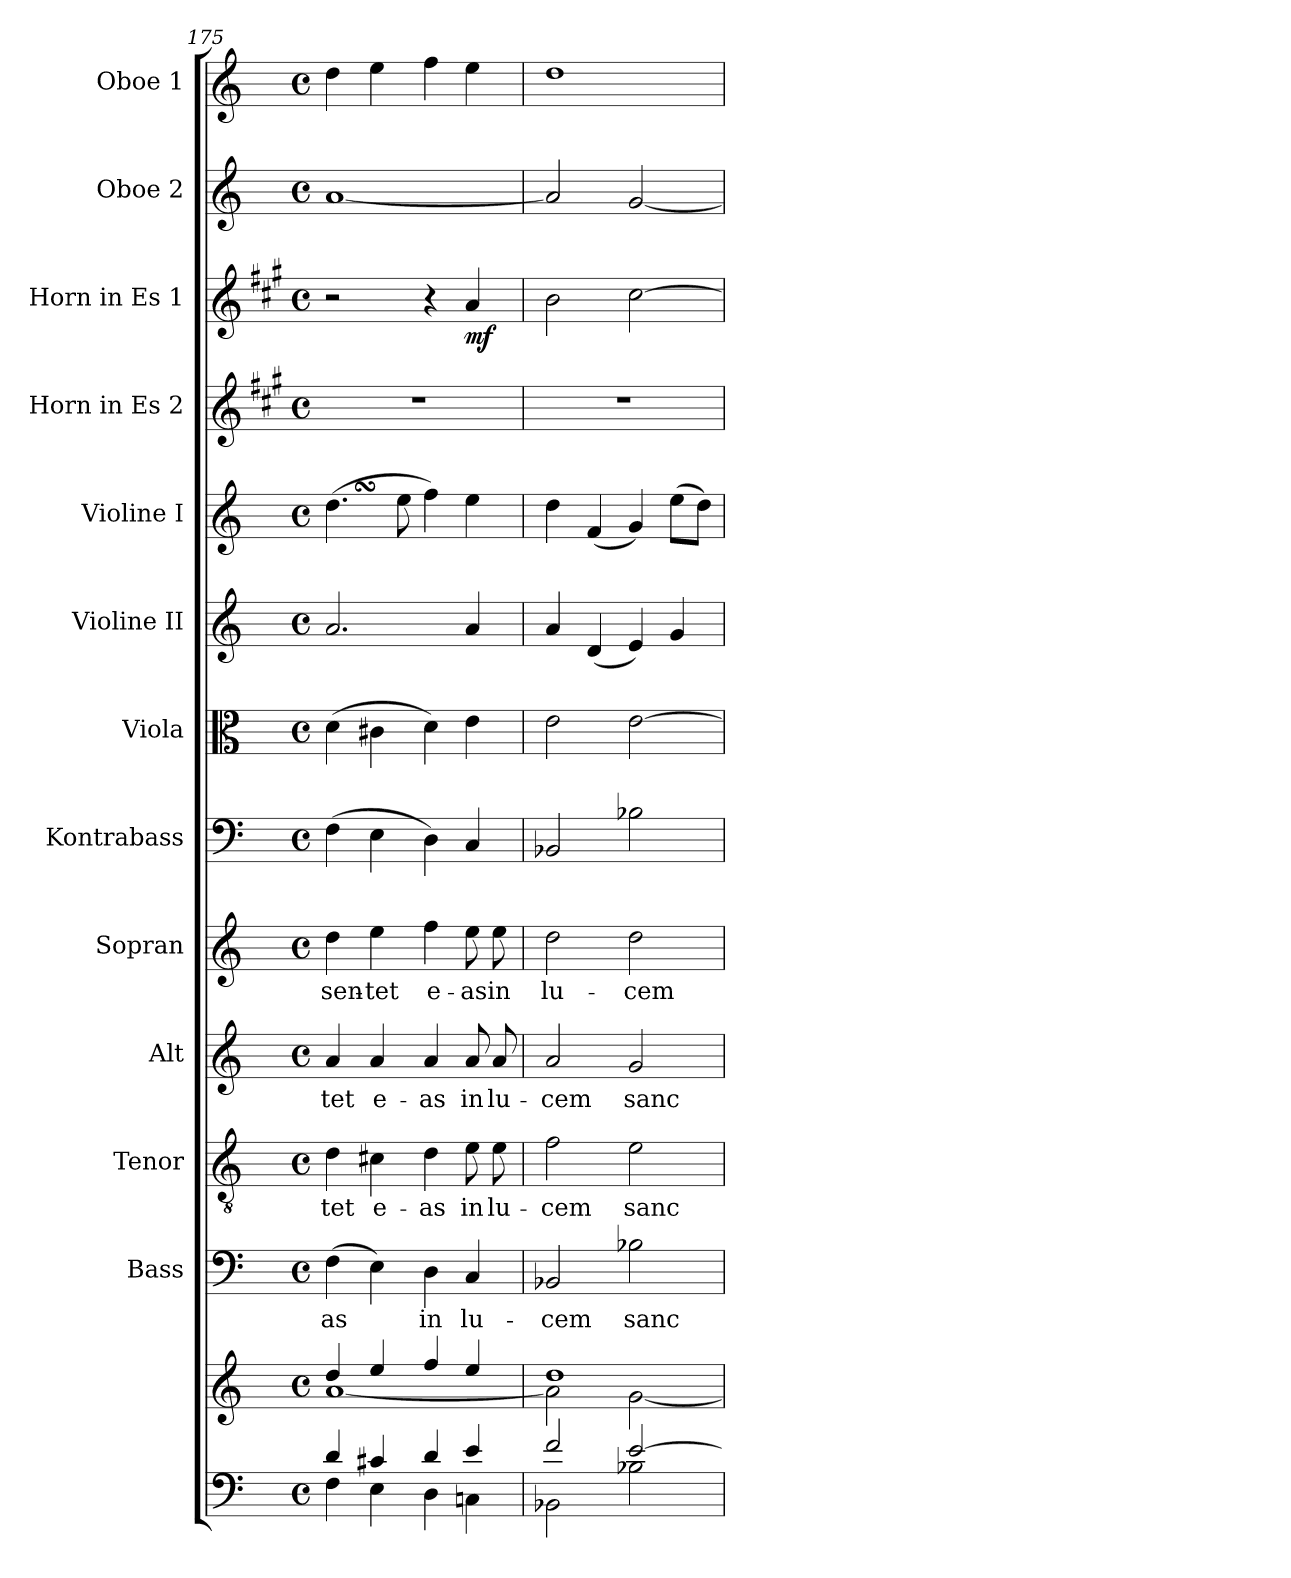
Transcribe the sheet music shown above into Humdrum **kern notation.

**kern	**kern	**kern	**text	**kern	**text	**kern	**text	**kern	**text	**kern	**kern	**kern	**kern	**kern	**kern	**dynam	**kern	**kern
*part13	*part13	*part12	*part12	*part11	*part11	*part10	*part10	*part9	*part9	*part8	*part7	*part6	*part5	*part4	*part3	*part3	*part2	*part1
*staff14	*staff13	*staff12	*staff12	*staff11	*staff11	*staff10	*staff10	*staff9	*staff9	*staff8	*staff7	*staff6	*staff5	*staff4	*staff3	*staff3	*staff2	*staff1
*	*	*I"Bass	*	*I"Tenor	*	*I"Alt	*	*I"Sopran	*	*I"Kontrabass	*I"Viola	*I"Violine II	*I"Violine I	*I"Horn in Es 2	*I"Horn in Es 1	*	*I"Oboe 2	*I"Oboe 1
*	*	*I'B.	*	*I'T.	*	*I'A.	*	*I'S.	*	*I'Kb.	*I'Vla.	*I'Vl. II	*I'Vl. I	*I'Hr. 2	*I'Hr. 1	*	*I'Ob. 2	*I'Ob. 1
!!LO:PB:g=z
*clefF4	*clefG2	*clefF4	*	*clefGv2	*	*clefG2	*	*clefG2	*	*clefF4	*clefC3	*clefG2	*clefG2	*clefG2	*clefG2	*	*clefG2	*clefG2
*	*	*	*	*	*	*	*	*	*	*ITrd7c12	*	*	*	*ITrd5c9	*ITrd5c9	*	*	*
*k[]	*k[]	*k[]	*	*k[]	*	*k[]	*	*k[]	*	*k[]	*k[]	*k[]	*k[]	*k[]	*k[]	*	*k[]	*k[]
*C:	*C:	*C:	*	*C:	*	*C:	*	*C:	*	*C:	*C:	*C:	*C:	*C:	*C:	*	*C:	*C:
*M4/4	*M4/4	*M4/4	*	*M4/4	*	*M4/4	*	*M4/4	*	*M4/4	*M4/4	*M4/4	*M4/4	*M4/4	*M4/4	*	*M4/4	*M4/4
*met(c)	*met(c)	*met(c)	*	*met(c)	*	*met(c)	*	*met(c)	*	*met(c)	*met(c)	*met(c)	*met(c)	*met(c)	*met(c)	*	*met(c)	*met(c)
=175	=175	=175	=175	=175	=175	=175	=175	=175	=175	=175	=175	=175	=175	=175	=175	=175	=175	=175
*^	*^	*	*	*	*	*	*	*	*	*	*	*	*	*	*	*	*	*
!	!	!	!	!	!LO:LY:b	!	!LO:LY:b	!	!LO:LY:b	!	!LO:LY:b	!	!	!	!	!	!	!	!	!
4d/	4F\	4dd/	[<1a	(>4F\	-as	4d\	-tet	4a/	-tet	4dd\	-sen-	(>4FF\	(>4d\	2.a/	(>4.ddSSS\	1r	2r	.	[1a	4dd\
!	!	!	!	!	!	!	!LO:LY:b	!	!LO:LY:b	!	!LO:LY:b	!	!	!	!	!	!	!	!	!
4c#X/	4E\	4ee/	.	4E\)	.	4c#X\	e-	4a/	e-	4ee\	-tet	4EE\	4c#X\	.	.	.	.	.	.	4ee\
.	.	.	.	.	.	.	.	.	.	.	.	.	.	.	8ee\	.	.	.	.	.
!	!	!	!	!	!LO:LY:b	!	!LO:LY:b	!	!LO:LY:b	!	!LO:LY:b	!	!	!	!	!	!	!	!	!
4d/	4D\	4ff/	.	4D\	in	4d\	-as	4a/	-as	4ff\	e-	4DD\)	4d\)	.	4ff\)	.	4r	.	.	4ff\
!	!	!	!	!	!LO:LY:b	!	!LO:LY:b	!	!LO:LY:b	!	!LO:LY:b	!	!	!	!	!	!	!LO:DY:b	!	!
4e/	4Cn\	4ee/	.	4C/	lu-	8e\	in	8a/	in	8ee\	-as	4CC/	4e\	4a/	4ee\	.	4c/	mf	.	4ee\
!	!	!	!	!	!	!	!LO:LY:b	!	!LO:LY:b	!	!LO:LY:b	!	!	!	!	!	!	!	!	!
.	.	.	.	.	.	8e\	lu-	8a/	lu-	8ee\	in	.	.	.	.	.	.	.	.	.
=176	=176	=176	=176	=176	=176	=176	=176	=176	=176	=176	=176	=176	=176	=176	=176	=176	=176	=176	=176	=176
!	!	!	!	!	!LO:LY:b	!	!LO:LY:b	!	!LO:LY:b	!	!LO:LY:b	!	!	!	!	!	!	!	!	!
2f/	2BB-X\	1dd	2a\]	2BB-X/	-cem	2f\	-cem	2a/	-cem	2dd\	lu-	2BBB-X/	2e\	4a/	4dd\	1r	2d\	.	2a/]	1dd
.	.	.	.	.	.	.	.	.	.	.	.	.	.	(<4d/	(<4f/	.	.	.	.	.
!	!	!	!	!	!LO:LY:b	!	!LO:LY:b	!	!LO:LY:b	!	!LO:LY:b	!	!	!	!	!	!	!	!	!
[>2e/	2B-X\	.	[<2g\	2B-X\	sanc-	2e\	sanc-	2g/	sanc-	2dd\	-cem	2BB-X\	[2e\	4e/)	4g/)	.	[2e\	.	[2g/	.
.	.	.	.	.	.	.	.	.	.	.	.	.	.	4g/	(>8ee\L	.	.	.	.	.
.	.	.	.	.	.	.	.	.	.	.	.	.	.	.	8dd\J)	.	.	.	.	.
*v	*v	*	*	*	*	*	*	*	*	*	*	*	*	*	*	*	*	*	*	*
*	*v	*v	*	*	*	*	*	*	*	*	*	*	*	*	*	*	*	*	*
=	=	=	=	=	=	=	=	=	=	=	=	=	=	=	=	=	=	=
*-	*-	*-	*-	*-	*-	*-	*-	*-	*-	*-	*-	*-	*-	*-	*-	*-	*-	*-
